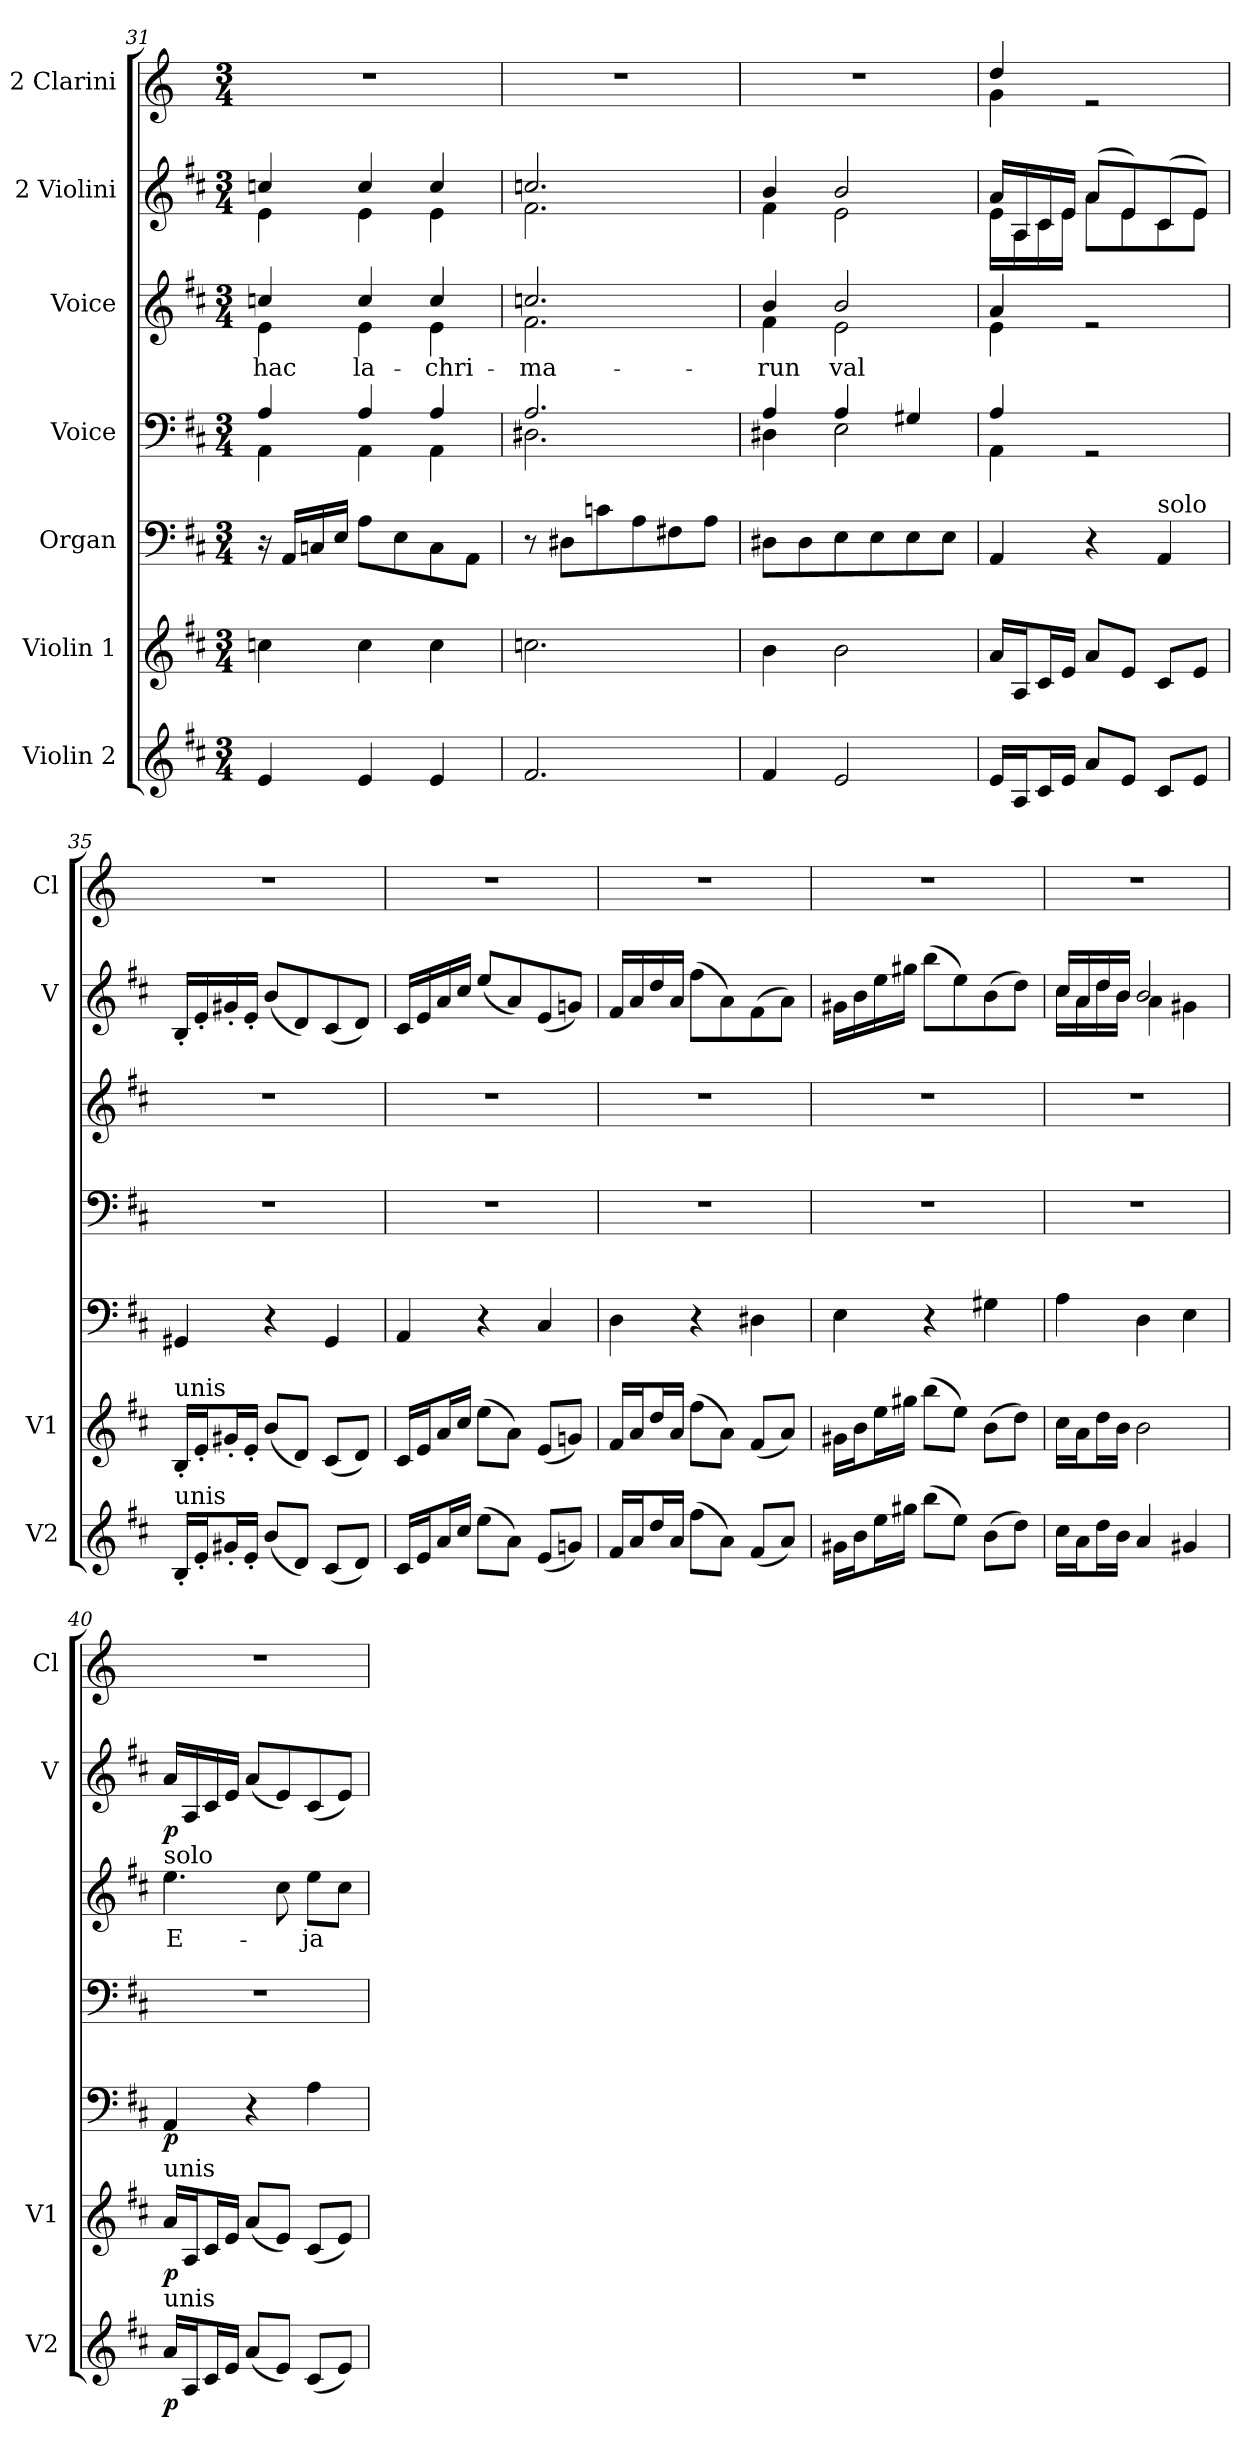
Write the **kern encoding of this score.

**kern	**dynam	**kern	**dynam	**kern	**dynam	**kern	**kern	**text	**kern	**dynam	**kern
*part7	*part7	*part6	*part6	*part5	*part5	*part4	*part3	*part3	*part2	*part2	*part1
*staff7	*staff7	*staff6	*staff6	*staff5	*staff5	*staff4	*staff3	*staff3	*staff2	*staff2	*staff1
*I"Violin 2	*	*I"Violin 1	*	*I"Organ	*	*I"Voice	*I"Voice	*	*I"2 Violini	*	*I"2 Clarini
*I'V2	*	*I'V1	*	*	*	*	*	*	*I'V	*	*I'Cl
*clefG2	*	*clefG2	*	*clefF4	*	*clefF4	*clefG2	*	*clefG2	*	*clefG2
*	*	*	*	*	*	*	*	*	*	*	*ITrd-1c-2
*k[f#c#]	*	*k[f#c#]	*	*k[f#c#]	*	*k[f#c#]	*k[f#c#]	*	*k[f#c#]	*	*k[f#c#]
*M3/4	*	*M3/4	*	*M3/4	*	*M3/4	*M3/4	*	*M3/4	*	*M3/4
=31	=31	=31	=31	=31	=31	=31	=31	=31	=31	=31	=31
*	*	*	*	*	*	*^	*^	*	*	*	*
!	!	!	!	!	!	!	!	!	!	!LO:LY:b	!	!	!
*	*	*	*	*	*	*	*	*	*	*	*^	*	*
4e/	.	4ccn\	.	16r	.	4A/	4AA\	4ccn/	4e\	hac	4ccn/	4e\	.	2.r
.	.	.	.	16AA/LL	.	.	.	.	.	.	.	.	.	.
.	.	.	.	16Cn/	.	.	.	.	.	.	.	.	.	.
.	.	.	.	16E/JJ	.	.	.	.	.	.	.	.	.	.
!	!	!	!	!	!	!	!	!	!	!LO:LY:b	!	!	!	!
4e/	.	4cc\	.	8A\L	.	4A/	4AA\	4cc/	4e\	la-	4cc/	4e\	.	.
.	.	.	.	8E\	.	.	.	.	.	.	.	.	.	.
!	!	!	!	!	!	!	!	!	!	!LO:LY:b	!	!	!	!
4e/	.	4cc\	.	8C\	.	4A/	4AA\	4cc/	4e\	-chri-	4cc/	4e\	.	.
.	.	.	.	8AA\J	.	.	.	.	.	.	.	.	.	.
=32	=32	=32	=32	=32	=32	=32	=32	=32	=32	=32	=32	=32	=32	=32
!	!	!	!	!	!	!	!	!	!	!LO:LY:b	!	!	!	!
2.f#/	.	2.ccn\	.	8r	.	2.A/	2.D#X\	2.ccn/	2.f#\	-ma-	2.ccn/	2.f#\	.	2.r
.	.	.	.	8D#X\L	.	.	.	.	.	.	.	.	.	.
.	.	.	.	8cn\	.	.	.	.	.	.	.	.	.	.
.	.	.	.	8A\	.	.	.	.	.	.	.	.	.	.
.	.	.	.	8F#X\	.	.	.	.	.	.	.	.	.	.
.	.	.	.	8A\J	.	.	.	.	.	.	.	.	.	.
=33	=33	=33	=33	=33	=33	=33	=33	=33	=33	=33	=33	=33	=33	=33
!	!	!	!	!	!	!	!	!	!	!LO:LY:b	!	!	!	!
4f#/	.	4b\	.	8D#X\L	.	4A/	4D#X\	4b/	4f#\	-run	4b/	4f#\	.	2.r
.	.	.	.	8D#\	.	.	.	.	.	.	.	.	.	.
!	!	!	!	!	!	!	!	!	!	!LO:LY:b	!	!	!	!
2e/	.	2b\	.	8E\	.	4A/	2E\	2b/	2e\	val	2b/	2e\	.	.
.	.	.	.	8E\	.	.	.	.	.	.	.	.	.	.
.	.	.	.	8E\	.	4G#X/	.	.	.	.	.	.	.	.
.	.	.	.	8E\J	.	.	.	.	.	.	.	.	.	.
=34	=34	=34	=34	=34	=34	=34	=34	=34	=34	=34	=34	=34	=34	=34
*	*	*	*	*	*	*	*	*	*	*	*	*	*	*^
16e/LL	.	16a/LL	.	4AA/	.	4A/	4AA\	4a/	4e\	.	16a/LL	16e\LL	.	4ee/	4a\
16A/J	.	16A/J	.	.	.	.	.	.	.	.	16A/	16A\	.	.	.
16c#/L	.	16c#/L	.	.	.	.	.	.	.	.	16c#/	16c#\	.	.	.
16e/JJ	.	16e/JJ	.	.	.	.	.	.	.	.	16e/JJ	16e\JJ	.	.	.
8a/L	.	8a/L	.	4r	.	2rGG	2ryy	2re	2ryy	.	(8a/L	8a\L	.	2re	2ryy
8e/J	.	8e/J	.	.	.	.	.	.	.	.	8e/)	8e\	.	.	.
!	!	!	!	!LO:TX:a:t=solo	!	!	!	!	!	!	!	!	!	!	!
8c#/L	.	8c#/L	.	4AA/	.	.	.	.	.	.	(8c#/	8c#\	.	.	.
8e/J	.	8e/J	.	.	.	.	.	.	.	.	8e/J)	8e\J	.	.	.
*	*	*	*	*	*	*v	*v	*	*	*	*	*	*	*v	*v
*	*	*	*	*	*	*	*v	*v	*	*	*	*	*
!!LO:LB:g=z
=35	=35	=35	=35	=35	=35	=35	=35	=35	=35	=35	=35	=35
!	!	!	!	!	!	!	!	!	!LO:TX:a:t=unis	!	!	!
!	!	!LO:TX:a:t=unis	!	!	!	!	!	!	!	!	!	!
!LO:TX:a:t=unis	!	!	!	!	!	!	!	!	!	!	!	!
*	*	*	*	*	*	*	*	*	*v	*v	*	*
16B'/LL	.	16B'/LL	.	4GG#X/	.	2.r	2.r	.	16B'/LL	.	2.r
16e'/J	.	16e'/J	.	.	.	.	.	.	16e'/	.	.
16g#X'/L	.	16g#X'/L	.	.	.	.	.	.	16g#X'/	.	.
16e'/JJ	.	16e'/JJ	.	.	.	.	.	.	16e'/JJ	.	.
(8b/L	.	(8b/L	.	4r	.	.	.	.	(8b/L	.	.
8d/J)	.	8d/J)	.	.	.	.	.	.	8d/)	.	.
(8c#/L	.	(8c#/L	.	4GG#/	.	.	.	.	(8c#/	.	.
8d/J)	.	8d/J)	.	.	.	.	.	.	8d/J)	.	.
=36	=36	=36	=36	=36	=36	=36	=36	=36	=36	=36	=36
16c#/LL	.	16c#/LL	.	4AA/	.	2.r	2.r	.	16c#/LL	.	2.r
16e/J	.	16e/J	.	.	.	.	.	.	16e/	.	.
16a/L	.	16a/L	.	.	.	.	.	.	16a/	.	.
16cc#/JJ	.	16cc#/JJ	.	.	.	.	.	.	16cc#/JJ	.	.
(8ee\L	.	(8ee\L	.	4r	.	.	.	.	(8ee/L	.	.
8a\J)	.	8a\J)	.	.	.	.	.	.	8a/)	.	.
(8e/L	.	(8e/L	.	4C#/	.	.	.	.	(8e/	.	.
8gn/J)	.	8gn/J)	.	.	.	.	.	.	8gn/J)	.	.
=37	=37	=37	=37	=37	=37	=37	=37	=37	=37	=37	=37
16f#/LL	.	16f#/LL	.	4D\	.	2.r	2.r	.	16f#/LL	.	2.r
16a/J	.	16a/J	.	.	.	.	.	.	16a/	.	.
16dd/L	.	16dd/L	.	.	.	.	.	.	16dd/	.	.
16a/JJ	.	16a/JJ	.	.	.	.	.	.	16a/JJ	.	.
(8ff#\L	.	(8ff#\L	.	4r	.	.	.	.	(8ff#\L	.	.
8a\J)	.	8a\J)	.	.	.	.	.	.	8a\)	.	.
(8f#/L	.	(8f#/L	.	4D#X\	.	.	.	.	(8f#\	.	.
8a/J)	.	8a/J)	.	.	.	.	.	.	8a\J)	.	.
=38	=38	=38	=38	=38	=38	=38	=38	=38	=38	=38	=38
16g#X\LL	.	16g#X\LL	.	4E\	.	2.r	2.r	.	16g#X\LL	.	2.r
16b\J	.	16b\J	.	.	.	.	.	.	16b\	.	.
16ee\L	.	16ee\L	.	.	.	.	.	.	16ee\	.	.
16gg#X\JJ	.	16gg#X\JJ	.	.	.	.	.	.	16gg#X\JJ	.	.
(8bb\L	.	(8bb\L	.	4r	.	.	.	.	(8bb\L	.	.
8ee\J)	.	8ee\J)	.	.	.	.	.	.	8ee\)	.	.
(8b\L	.	(8b\L	.	4G#X\	.	.	.	.	(8b\	.	.
8dd\J)	.	8dd\J)	.	.	.	.	.	.	8dd\J)	.	.
=39	=39	=39	=39	=39	=39	=39	=39	=39	=39	=39	=39
*	*	*	*	*	*	*	*	*	*^	*	*
16cc#\LL	.	16cc#\LL	.	4A\	.	2.r	2.r	.	16cc#/LL	16cc#\LL	.	2.r
16a\J	.	16a\J	.	.	.	.	.	.	16a/	16a\	.	.
16dd\L	.	16dd\L	.	.	.	.	.	.	16dd/	16dd\	.	.
16b\JJ	.	16b\JJ	.	.	.	.	.	.	16b/JJ	16b\JJ	.	.
4a/	.	2b\	.	4D\	.	.	.	.	2b/	4a\	.	.
4g#X/	.	.	.	4E\	.	.	.	.	.	4g#X\	.	.
!!LO:LB:g=z
=40	=40	=40	=40	=40	=40	=40	=40	=40	=40	=40	=40	=40
!	!	!	!	!	!	!	!	!	!LO:TX:a:t=unis	!	!	!
!	!	!	!	!	!	!	!LO:TX:a:t=solo	!	!	!	!	!
!	!	!LO:TX:a:t=unis	!	!	!	!	!	!	!	!	!	!
!LO:TX:a:t=unis	!	!	!	!	!	!	!	!	!	!	!	!
!	!LO:DY:b	!	!LO:DY:b	!	!LO:DY:b	!	!	!LO:LY:b	!	!	!LO:DY:b	!
*	*	*	*	*	*	*	*	*	*v	*v	*	*
16a/LL	p	16a/LL	p	4AA/	p	2.r	4.ee\	E-	16a/LL	p	2.r
16A/J	.	16A/J	.	.	.	.	.	.	16A/	.	.
16c#/L	.	16c#/L	.	.	.	.	.	.	16c#/	.	.
16e/JJ	.	16e/JJ	.	.	.	.	.	.	16e/JJ	.	.
(8a/L	.	(8a/L	.	4r	.	.	.	.	(8a/L	.	.
8e/J)	.	8e/J)	.	.	.	.	8cc#\	.	8e/)	.	.
!	!	!	!	!	!	!	!	!LO:LY:b	!	!	!
(8c#/L	.	(8c#/L	.	4A\	.	.	8ee\L	-ja	(8c#/	.	.
8e/J)	.	8e/J)	.	.	.	.	8cc#\J	.	8e/J)	.	.
=	=	=	=	=	=	=	=	=	=	=	=
*-	*-	*-	*-	*-	*-	*-	*-	*-	*-	*-	*-
